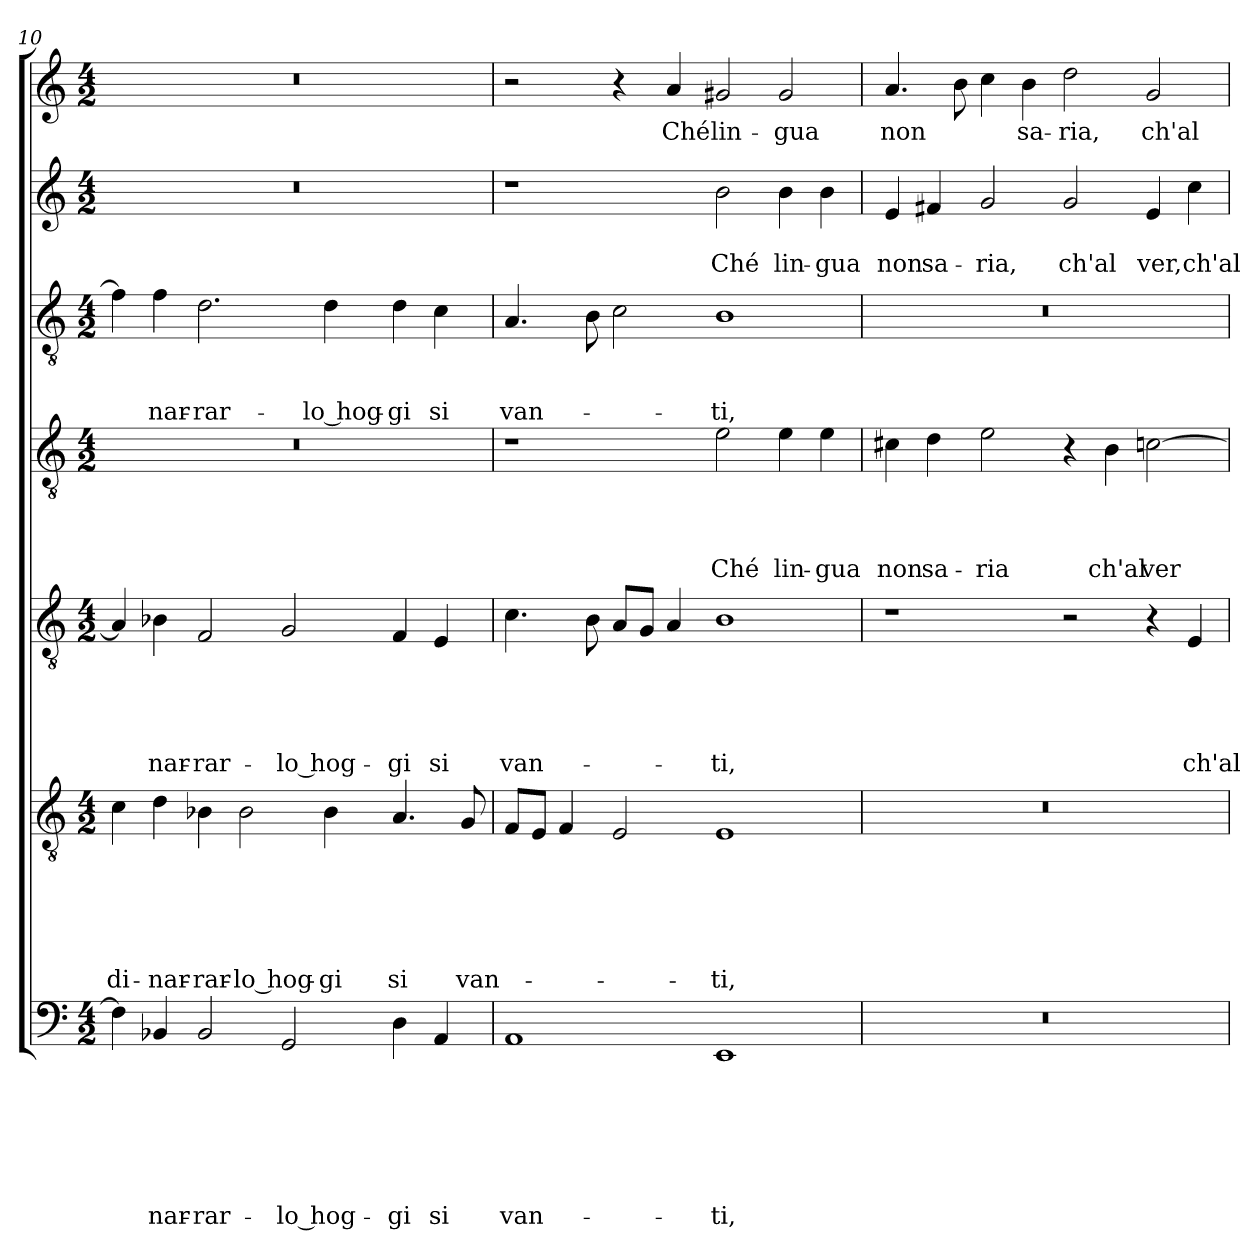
**kern	**text	**text	**text	**text	**text	**text	**text	**kern	**text	**text	**text	**text	**text	**text	**kern	**text	**text	**text	**text	**text	**kern	**text	**text	**text	**text	**kern	**text	**text	**text	**kern	**text	**text	**kern	**text
*part7	*part7	*part7	*part7	*part7	*part7	*part7	*part7	*part6	*part6	*part6	*part6	*part6	*part6	*part6	*part5	*part5	*part5	*part5	*part5	*part5	*part4	*part4	*part4	*part4	*part4	*part3	*part3	*part3	*part3	*part2	*part2	*part2	*part1	*part1
*staff7	*staff7	*staff7	*staff7	*staff7	*staff7	*staff7	*staff7	*staff6	*staff6	*staff6	*staff6	*staff6	*staff6	*staff6	*staff5	*staff5	*staff5	*staff5	*staff5	*staff5	*staff4	*staff4	*staff4	*staff4	*staff4	*staff3	*staff3	*staff3	*staff3	*staff2	*staff2	*staff2	*staff1	*staff1
!!LO:PB:g=z
*clefF4	*	*	*	*	*	*	*	*clefGv2	*	*	*	*	*	*	*clefGv2	*	*	*	*	*	*clefGv2	*	*	*	*	*clefGv2	*	*	*	*clefG2	*	*	*clefG2	*
*k[]	*	*	*	*	*	*	*	*k[]	*	*	*	*	*	*	*k[]	*	*	*	*	*	*k[]	*	*	*	*	*k[]	*	*	*	*k[]	*	*	*k[]	*
*a:	*	*	*	*	*	*	*	*a:	*	*	*	*	*	*	*a:	*	*	*	*	*	*a:	*	*	*	*	*a:	*	*	*	*a:	*	*	*a:	*
*M4/2	*	*	*	*	*	*	*	*M4/2	*	*	*	*	*	*	*M4/2	*	*	*	*	*	*M4/2	*	*	*	*	*M4/2	*	*	*	*M4/2	*	*	*M4/2	*
=10	=10	=10	=10	=10	=10	=10	=10	=10	=10	=10	=10	=10	=10	=10	=10	=10	=10	=10	=10	=10	=10	=10	=10	=10	=10	=10	=10	=10	=10	=10	=10	=10	=10	=10
!	!	!	!	!	!	!	!	!	!	!	!	!	!	!LO:LY:b	!	!	!	!	!	!	!	!	!	!	!	!	!	!	!	!	!	!	!	!
4F\]	.	.	.	.	.	.	.	4c\	.	.	.	.	.	di-	4A/]	.	.	.	.	.	0r	.	.	.	.	4f\]	.	.	.	0r	.	.	0r	.
!	!	!	!	!	!	!	!LO:LY:b	!	!	!	!	!	!	!LO:LY:b	!	!	!	!	!	!LO:LY:b	!	!	!	!	!	!	!	!	!LO:LY:b	!	!	!	!	!
4BB-X/	.	.	.	.	.	.	-nar-	4d\	.	.	.	.	.	-nar-	4B-X\	.	.	.	.	-nar-	.	.	.	.	.	4f\	.	.	-nar-	.	.	.	.	.
!	!	!	!	!	!	!	!LO:LY:b	!	!	!	!	!	!	!LO:LY:b	!	!	!	!	!	!LO:LY:b	!	!	!	!	!	!	!	!	!LO:LY:b	!	!	!	!	!
2BB-/	.	.	.	.	.	.	-rar-	4B-X\	.	.	.	.	.	-rar-	2F/	.	.	.	.	-rar-	.	.	.	.	.	2.d\	.	.	-rar-	.	.	.	.	.
!	!	!	!	!	!	!	!	!	!	!	!	!	!	!LO:LY:b	!	!	!	!	!	!	!	!	!	!	!	!	!	!	!	!	!	!	!	!
.	.	.	.	.	.	.	.	2B-\	.	.	.	.	.	-lo hog-	.	.	.	.	.	.	.	.	.	.	.	.	.	.	.	.	.	.	.	.
!	!	!	!	!	!	!	!LO:LY:b	!	!	!	!	!	!	!	!	!	!	!	!	!LO:LY:b	!	!	!	!	!	!	!	!	!	!	!	!	!	!
2GG/	.	.	.	.	.	.	-lo hog-	.	.	.	.	.	.	.	2G/	.	.	.	.	-lo hog-	.	.	.	.	.	.	.	.	.	.	.	.	.	.
!	!	!	!	!	!	!	!	!	!	!	!	!	!	!LO:LY:b	!	!	!	!	!	!	!	!	!	!	!	!	!	!	!LO:LY:b	!	!	!	!	!
.	.	.	.	.	.	.	.	4B-\	.	.	.	.	.	-gi	.	.	.	.	.	.	.	.	.	.	.	4d\	.	.	-lo hog-	.	.	.	.	.
!	!	!	!	!	!	!	!LO:LY:b	!	!	!	!	!	!	!LO:LY:b	!	!	!	!	!	!LO:LY:b	!	!	!	!	!	!	!	!	!LO:LY:b	!	!	!	!	!
4D\	.	.	.	.	.	.	-gi	4.A/	.	.	.	.	.	si	4F/	.	.	.	.	-gi	.	.	.	.	.	4d\	.	.	-gi	.	.	.	.	.
!	!	!	!	!	!	!	!LO:LY:b	!	!	!	!	!	!	!	!	!	!	!	!	!LO:LY:b	!	!	!	!	!	!	!	!	!LO:LY:b	!	!	!	!	!
4AA/	.	.	.	.	.	.	si	.	.	.	.	.	.	.	4E/	.	.	.	.	si	.	.	.	.	.	4c\	.	.	si	.	.	.	.	.
!	!	!	!	!	!	!	!	!	!	!	!	!	!	!LO:LY:b	!	!	!	!	!	!	!	!	!	!	!	!	!	!	!	!	!	!	!	!
.	.	.	.	.	.	.	.	8G/	.	.	.	.	.	van-	.	.	.	.	.	.	.	.	.	.	.	.	.	.	.	.	.	.	.	.
=11	=11	=11	=11	=11	=11	=11	=11	=11	=11	=11	=11	=11	=11	=11	=11	=11	=11	=11	=11	=11	=11	=11	=11	=11	=11	=11	=11	=11	=11	=11	=11	=11	=11	=11
!	!	!	!	!	!	!	!LO:LY:b	!	!	!	!	!	!	!	!	!	!	!	!	!LO:LY:b	!	!	!	!	!	!	!	!	!LO:LY:b	!	!	!	!	!
1AA	.	.	.	.	.	.	van-	8F/L	.	.	.	.	.	.	4.c\	.	.	.	.	van-	1r	.	.	.	.	4.A/	.	.	van-	1r	.	.	2r	.
.	.	.	.	.	.	.	.	8E/J	.	.	.	.	.	.	.	.	.	.	.	.	.	.	.	.	.	.	.	.	.	.	.	.	.	.
.	.	.	.	.	.	.	.	4F/	.	.	.	.	.	.	.	.	.	.	.	.	.	.	.	.	.	.	.	.	.	.	.	.	.	.
.	.	.	.	.	.	.	.	.	.	.	.	.	.	.	8B\	.	.	.	.	.	.	.	.	.	.	8B\	.	.	.	.	.	.	.	.
.	.	.	.	.	.	.	.	2E/	.	.	.	.	.	.	8A/L	.	.	.	.	.	.	.	.	.	.	2c\	.	.	.	.	.	.	4r	.
.	.	.	.	.	.	.	.	.	.	.	.	.	.	.	8G/J	.	.	.	.	.	.	.	.	.	.	.	.	.	.	.	.	.	.	.
!	!	!	!	!	!	!	!	!	!	!	!	!	!	!	!	!	!	!	!	!	!	!	!	!	!	!	!	!	!	!	!	!	!	!LO:LY:b
.	.	.	.	.	.	.	.	.	.	.	.	.	.	.	4A/	.	.	.	.	.	.	.	.	.	.	.	.	.	.	.	.	.	4a/	Ché
!	!	!	!	!	!	!	!LO:LY:b	!	!	!	!	!	!	!LO:LY:b	!	!	!	!	!	!LO:LY:b	!	!	!	!	!LO:LY:b	!	!	!	!LO:LY:b	!	!	!LO:LY:b	!	!LO:LY:b
1EE	.	.	.	.	.	.	-ti,	1E	.	.	.	.	.	-ti,	1B	.	.	.	.	-ti,	2e\	.	.	.	Ché	1B	.	.	-ti,	2b\	.	Ché	2g#X/	lin-
!	!	!	!	!	!	!	!	!	!	!	!	!	!	!	!	!	!	!	!	!	!	!	!	!	!LO:LY:b	!	!	!	!	!	!	!LO:LY:b	!	!LO:LY:b
.	.	.	.	.	.	.	.	.	.	.	.	.	.	.	.	.	.	.	.	.	4e\	.	.	.	lin-	.	.	.	.	4b\	.	lin-	2g#/	-gua
!	!	!	!	!	!	!	!	!	!	!	!	!	!	!	!	!	!	!	!	!	!	!	!	!	!LO:LY:b	!	!	!	!	!	!	!LO:LY:b	!	!
.	.	.	.	.	.	.	.	.	.	.	.	.	.	.	.	.	.	.	.	.	4e\	.	.	.	-gua	.	.	.	.	4b\	.	-gua	.	.
=12	=12	=12	=12	=12	=12	=12	=12	=12	=12	=12	=12	=12	=12	=12	=12	=12	=12	=12	=12	=12	=12	=12	=12	=12	=12	=12	=12	=12	=12	=12	=12	=12	=12	=12
!	!	!	!	!	!	!	!	!	!	!	!	!	!	!	!	!	!	!	!	!	!	!	!	!	!LO:LY:b	!	!	!	!	!	!	!LO:LY:b	!	!LO:LY:b
0r	.	.	.	.	.	.	.	0r	.	.	.	.	.	.	1r	.	.	.	.	.	4c#X\	.	.	.	non	0r	.	.	.	4e/	.	non	4.a/	non
!	!	!	!	!	!	!	!	!	!	!	!	!	!	!	!	!	!	!	!	!	!	!	!	!	!LO:LY:b	!	!	!	!	!	!	!LO:LY:b	!	!
.	.	.	.	.	.	.	.	.	.	.	.	.	.	.	.	.	.	.	.	.	4d\	.	.	.	sa-	.	.	.	.	4f#X/	.	sa-	.	.
.	.	.	.	.	.	.	.	.	.	.	.	.	.	.	.	.	.	.	.	.	.	.	.	.	.	.	.	.	.	.	.	.	8b\	.
!	!	!	!	!	!	!	!	!	!	!	!	!	!	!	!	!	!	!	!	!	!	!	!	!	!LO:LY:b	!	!	!	!	!	!	!LO:LY:b	!	!
.	.	.	.	.	.	.	.	.	.	.	.	.	.	.	.	.	.	.	.	.	2e\	.	.	.	-ria	.	.	.	.	2g/	.	-ria,	4cc\	.
!	!	!	!	!	!	!	!	!	!	!	!	!	!	!	!	!	!	!	!	!	!	!	!	!	!	!	!	!	!	!	!	!	!	!LO:LY:b
.	.	.	.	.	.	.	.	.	.	.	.	.	.	.	.	.	.	.	.	.	.	.	.	.	.	.	.	.	.	.	.	.	4b\	sa-
!	!	!	!	!	!	!	!	!	!	!	!	!	!	!	!	!	!	!	!	!	!	!	!	!	!	!	!	!	!	!	!	!LO:LY:b	!	!LO:LY:b
.	.	.	.	.	.	.	.	.	.	.	.	.	.	.	2r	.	.	.	.	.	4r	.	.	.	.	.	.	.	.	2g/	.	ch'al	2dd\	-ria,
!	!	!	!	!	!	!	!	!	!	!	!	!	!	!	!	!	!	!	!	!	!	!	!	!	!LO:LY:b	!	!	!	!	!	!	!	!	!
.	.	.	.	.	.	.	.	.	.	.	.	.	.	.	.	.	.	.	.	.	4B\	.	.	.	ch'al	.	.	.	.	.	.	.	.	.
!	!	!	!	!	!	!	!	!	!	!	!	!	!	!	!	!	!	!	!	!	!	!	!	!	!LO:LY:b	!	!	!	!	!	!	!LO:LY:b	!	!LO:LY:b
.	.	.	.	.	.	.	.	.	.	.	.	.	.	.	4r	.	.	.	.	.	[2cn\	.	.	.	ver	.	.	.	.	4e/	.	ver,	2g/	ch'al
!	!	!	!	!	!	!	!	!	!	!	!	!	!	!	!	!	!	!	!	!LO:LY:b	!	!	!	!	!	!	!	!	!	!	!	!LO:LY:b	!	!
.	.	.	.	.	.	.	.	.	.	.	.	.	.	.	4E/	.	.	.	.	ch'al	.	.	.	.	.	.	.	.	.	4cc\	.	ch'al	.	.
=	=	=	=	=	=	=	=	=	=	=	=	=	=	=	=	=	=	=	=	=	=	=	=	=	=	=	=	=	=	=	=	=	=	=
*-	*-	*-	*-	*-	*-	*-	*-	*-	*-	*-	*-	*-	*-	*-	*-	*-	*-	*-	*-	*-	*-	*-	*-	*-	*-	*-	*-	*-	*-	*-	*-	*-	*-	*-
